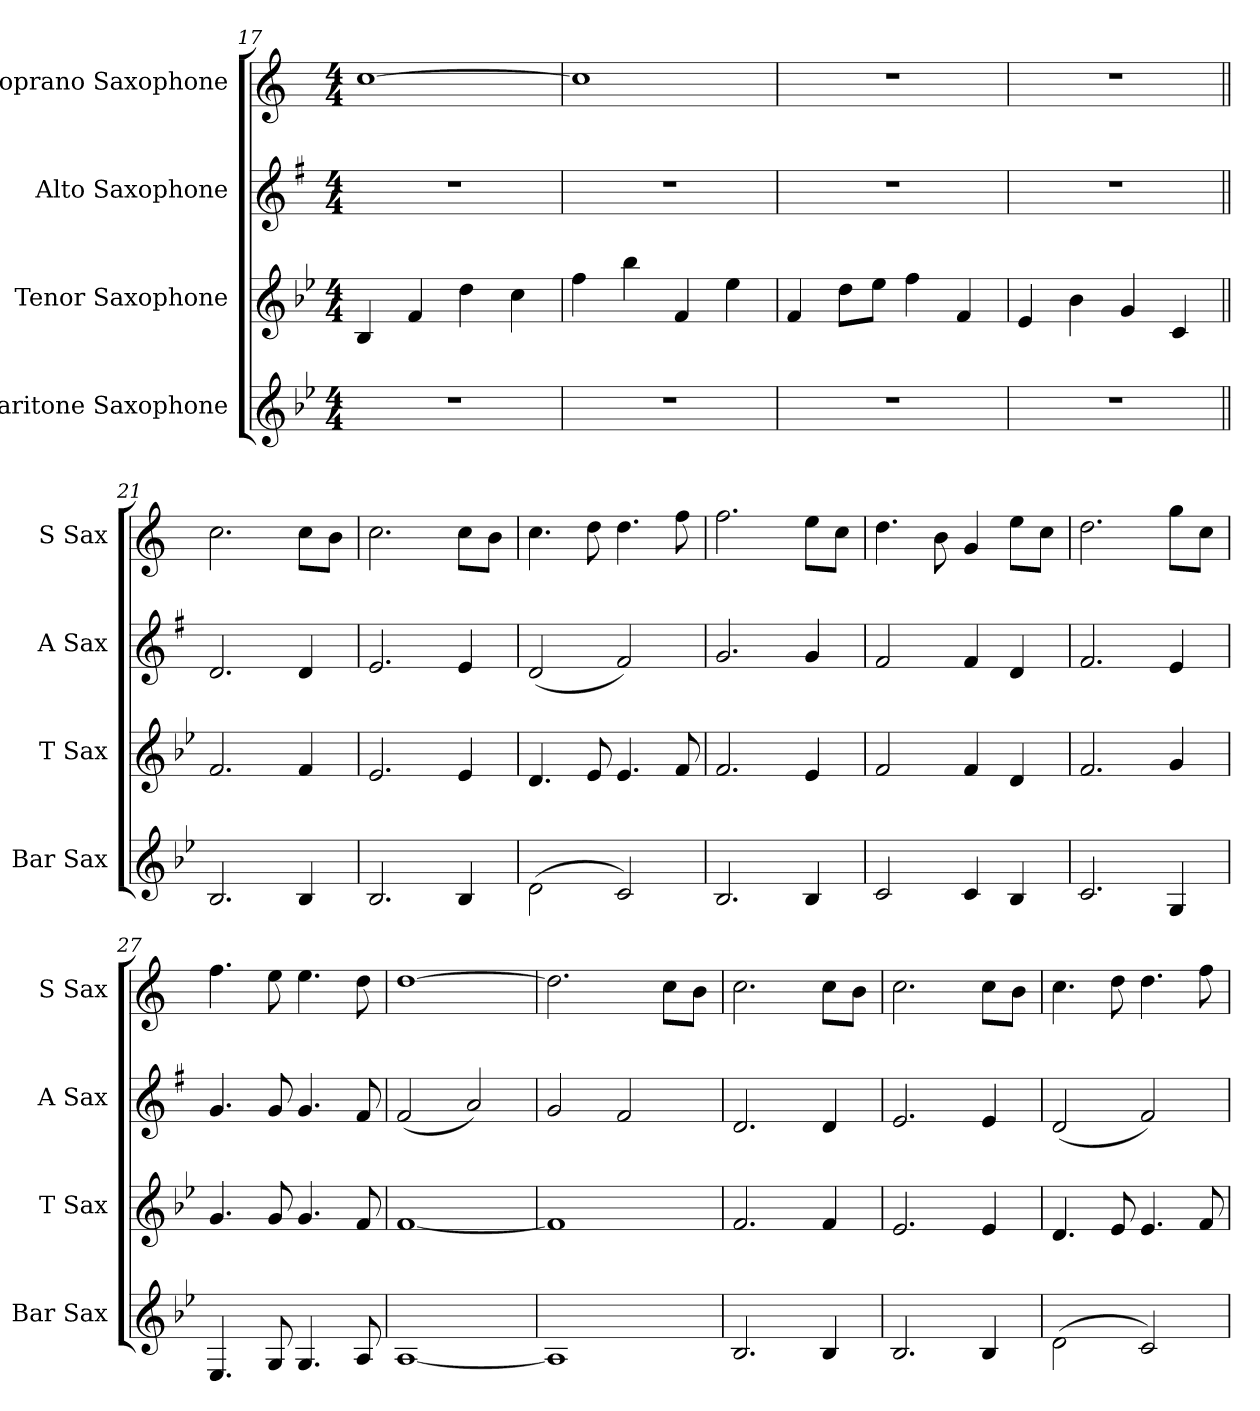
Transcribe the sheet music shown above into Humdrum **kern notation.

**kern	**kern	**kern	**kern
*part4	*part3	*part2	*part1
*staff4	*staff3	*staff2	*staff1
*I"Baritone Saxophone	*I"Tenor Saxophone	*I"Alto Saxophone	*I"Soprano Saxophone
*I'Bar Sax	*I'T Sax	*I'A Sax	*I'S Sax
*clefG2	*clefG2	*clefG2	*clefG2
*ITrd12c21	*ITrd8c14	*ITrd5c9	*ITrd1c2
*k[b-e-]	*k[b-e-]	*k[b-e-]	*k[b-e-]
*M4/4	*M4/4	*M4/4	*M4/4
=17	=17	=17	=17
1r	4BB-/	1r	[1b-
.	4F/	.	.
.	4d\	.	.
.	4c\	.	.
=18	=18	=18	=18
1r	4f\	1r	1b-]
.	4b-\	.	.
.	4F/	.	.
.	4e-\	.	.
=19	=19	=19	=19
1r	4F/	1r	1r
.	8d\L	.	.
.	8e-\J	.	.
.	4f\	.	.
.	4F/	.	.
=20	=20	=20	=20
1r	4E-/	1r	1r
.	4B-\	.	.
.	4G/	.	.
.	4C/	.	.
!!LO:PB:g=z
=21||	=21||	=21||	=21||
2.BB-/	2.F/	2.F/	2.b-\
4BB-/	4F/	4F/	8b-\L
.	.	.	8a\J
=22	=22	=22	=22
2.BB-/	2.E-/	2.G/	2.b-\
4BB-/	4E-/	4G/	8b-\L
.	.	.	8a\J
=23	=23	=23	=23
(2D\	4.D/	(2F/	4.b-\
.	8E-/	.	8cc\
2C/)	4.E-/	2A/)	4.cc\
.	8F/	.	8ee-\
=24	=24	=24	=24
2.BB-/	2.F/	2.B-/	2.ee-\
4BB-/	4E-/	4B-/	8dd\L
.	.	.	8b-\J
=25	=25	=25	=25
2C/	2F/	2A/	4.cc\
.	.	.	8a\
4C/	4F/	4A/	4f/
4BB-/	4D/	4F/	8dd\L
.	.	.	8b-\J
!!LO:LB:g=z
=26	=26	=26	=26
2.C/	2.F/	2.A/	2.cc\
4GG/	4G/	4G/	8ff\L
.	.	.	8b-\J
=27	=27	=27	=27
4.EE-/	4.G/	4.B-/	4.ee-\
8GG/	8G/	8B-/	8dd\
4.GG/	4.G/	4.B-/	4.dd\
8AA/	8F/	8A/	8cc\
=28	=28	=28	=28
[1AA	[1F	(2A/	[1cc
.	.	2c/)	.
=29	=29	=29	=29
1AA]	1F]	2B-/	2.cc\]
.	.	2A/	.
.	.	.	8b-\L
.	.	.	8a\J
=30	=30	=30	=30
2.BB-/	2.F/	2.F/	2.b-\
4BB-/	4F/	4F/	8b-\L
.	.	.	8a\J
!!LO:LB:g=z
=31	=31	=31	=31
2.BB-/	2.E-/	2.G/	2.b-\
4BB-/	4E-/	4G/	8b-\L
.	.	.	8a\J
=32	=32	=32	=32
(2D\	4.D/	(2F/	4.b-\
.	8E-/	.	8cc\
2C/)	4.E-/	2A/)	4.cc\
.	8F/	.	8ee-\
=	=	=	=
*-	*-	*-	*-
